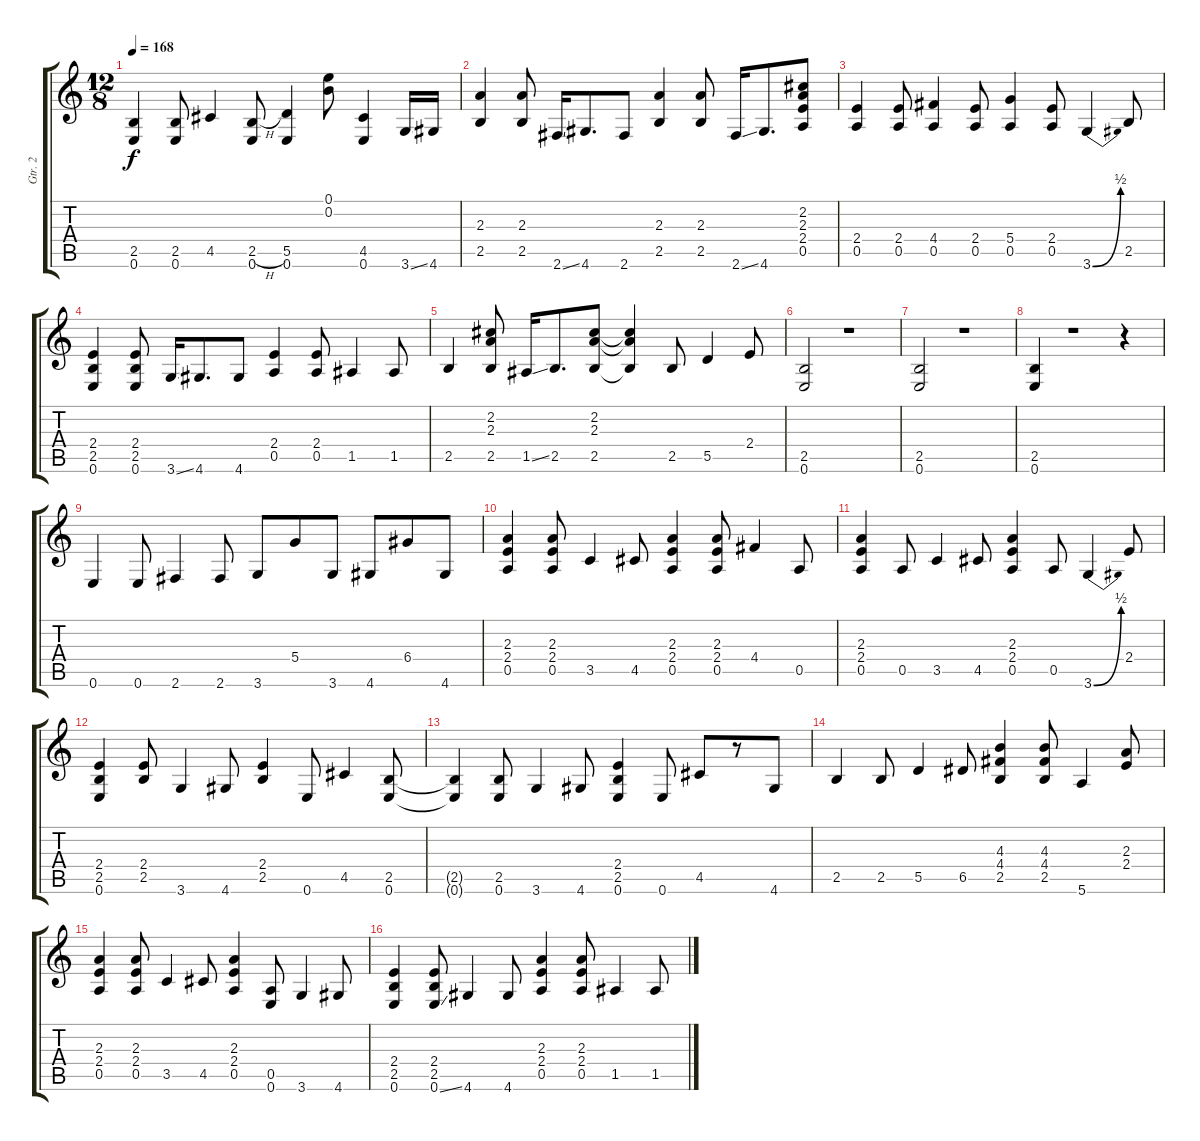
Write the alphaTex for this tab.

\track ("Gtr. 2" "Gtr. 2") {instrument overdrivenguitar}
\staff {score tabs}
\tuning (E4 B3 G3 D3 A2 E2) {hide}
\ts (12 8)
\tempo 168
\clef g2
\ks c
(2.5 0.6).4{dy f} (2.5 0.6).8 4.5.4 (2.5{h} 0.6).8 (5.5 0.6).4 (0.1 0.2).8 (4.5 0.6).4 3.6{ss}.16 4.6.16 |
(2.3 2.5).4 (2.3 2.5).8 2.6{ss}.16 4.6.8{d} 2.6.8 (2.3 2.5).4 (2.3 2.5).8 2.6{ss}.16 4.6.8{d} (2.2 2.3 2.4 0.5).8 |
(2.4 0.5).4 (2.4 0.5).8 (4.4 0.5).4 (2.4 0.5).8 (5.4 0.5).4 (2.4 0.5).8 3.6{be (bend 0 0 60 2)}.4 2.5.8 |
(2.4 2.5 0.6).4 (2.4 2.5 0.6).8 3.6{ss}.16 4.6.8{d} 4.6.8 (2.4 0.5).4 (2.4 0.5).8 1.5.4 1.5.8 |
2.5.4 (2.2 2.3 2.5).8 1.5{ss}.16 2.5.8{d} (2.2 2.3 2.5).8 (2.2{t} 2.3{t} 2.5{t}).4 2.5.8 5.5.4 2.4.8 |
(2.5 0.6).2 r.1 |
(2.5 0.6).2 r.1 |
(2.5 0.6).4 r.1 r.4 |
0.6.4 0.6.8 2.6.4 2.6.8 3.6.8 5.4.8 3.6.8 4.6.8 6.4.8 4.6.8 |
(2.3 2.4 0.5).4 (2.3 2.4 0.5).8 3.5.4 4.5.8 (2.3 2.4 0.5).4 (2.3 2.4 0.5).8 4.4.4 0.5.8 |
(2.3 2.4 0.5).4 0.5.8 3.5.4 4.5.8 (2.3 2.4 0.5).4 0.5.8 3.6{be (bend 0 0 60 2)}.4 2.4.8 |
(2.4 2.5 0.6).4 (2.4 2.5).8 3.6.4 4.6.8 (2.4 2.5).4 0.6.8 4.5.4 (2.5 0.6).8 |
(2.5{t} 0.6{t}).4 (2.5 0.6).8 3.6.4 4.6.8 (2.4 2.5 0.6).4 0.6.8 4.5.8 r.8 4.6.8 |
2.5.4 2.5.8 5.5.4 6.5.8 (4.3 4.4 2.5).4 (4.3 4.4 2.5).8 5.6.4 (2.3 2.4).8 |
(2.3 2.4 0.5).4 (2.3 2.4 0.5).8 3.5.4 4.5.8 (2.3 2.4 0.5).4 (0.5 0.6).8 3.6.4 4.6.8 |
(2.4 2.5 0.6).4 (2.4 2.5 0.6{ss}).8 4.6.4 4.6.8 (2.3 2.4 0.5).4 (2.3 2.4 0.5).8 1.5.4 1.5.8
